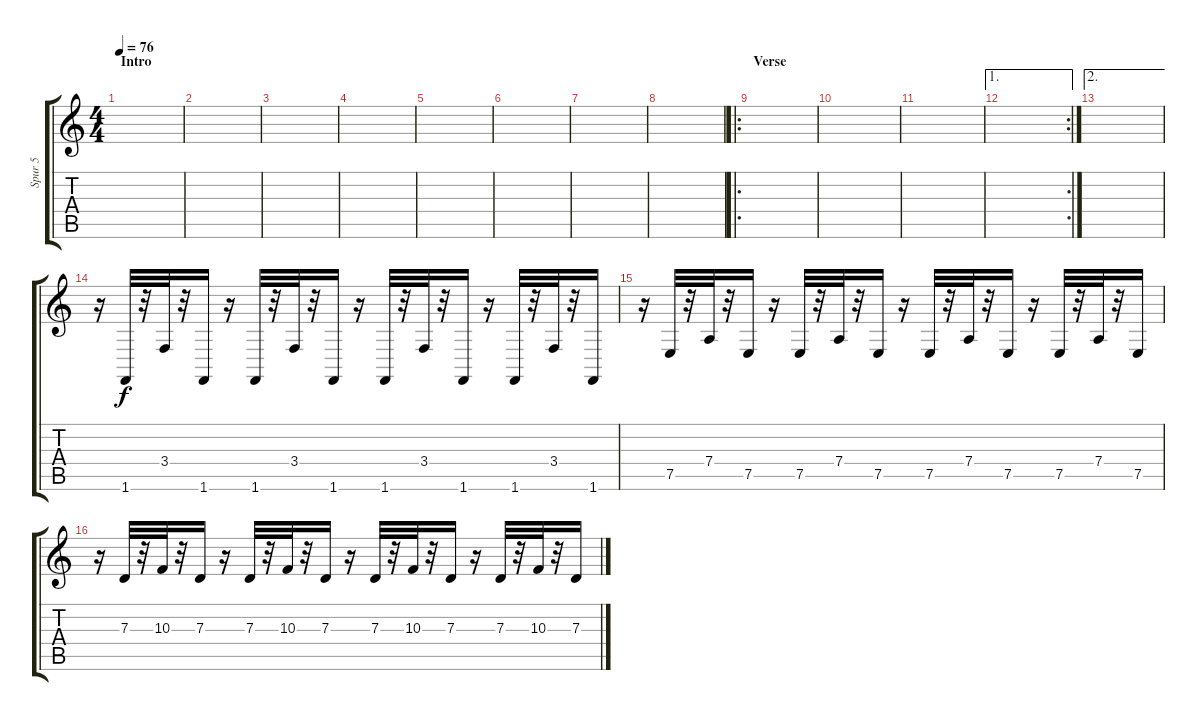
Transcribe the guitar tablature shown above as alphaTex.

\track ("Spur 5" "Spur 5") {instrument trumpet}
\staff {score tabs}
\tuning (E4 B3 G3 D3 A2 E2) {hide}
\ts (4 4)
\section ("" "Intro")
\tempo 76
\clef g2
\ks c
|
|
|
|
|
|
|
|
\ro
\section ("" "Verse")
|
|
|
\ae 1
\rc 2
|
\ae 2
|
r.16{volume 6} 1.6.32 r.32 3.4.32 r.32 1.6.16 r.16 1.6.32 r.32 3.4.32 r.32 1.6.16 r.16 1.6.32 r.32 3.4.32 r.32 1.6.16 r.16 1.6.32 r.32 3.4.32 r.32 1.6.16 |
r.16{volume 7} 7.5.32 r.32 7.4.32 r.32 7.5.16 r.16 7.5.32 r.32 7.4.32 r.32 7.5.16 r.16 7.5.32 r.32 7.4.32 r.32 7.5.16 r.16 7.5.32 r.32 7.4.32 r.32 7.5.16 |
r.16{volume 8} 7.3.32 r.32 10.3.32 r.32 7.3.16 r.16 7.3.32 r.32 10.3.32 r.32 7.3.16 r.16 7.3.32 r.32 10.3.32 r.32 7.3.16 r.16 7.3.32 r.32 10.3.32 r.32 7.3.16
